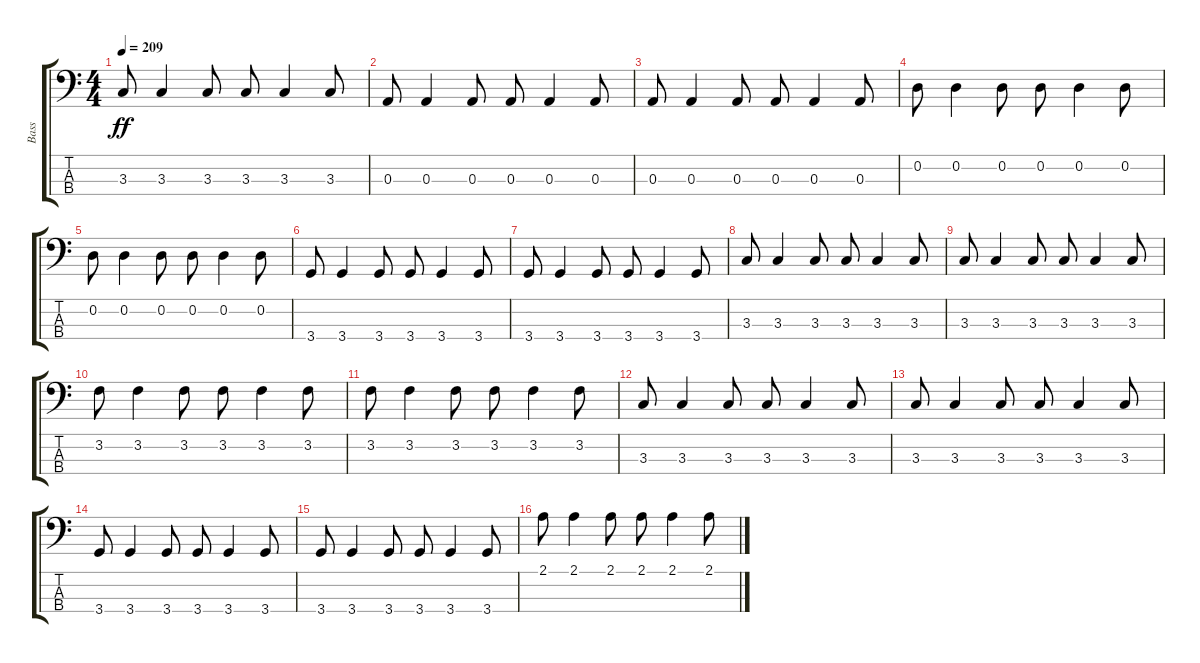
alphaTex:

\track ("Bass" "Bass") {instrument electricbasspick}
\staff {score tabs}
\tuning (G2 D2 A1 E1) {hide}
\ts (4 4)
\tempo 209
\clef f4
\ks c
3.3.8{dy ff} 3.3.4 3.3.8 3.3.8 3.3.4 3.3.8 |
0.3.8 0.3.4 0.3.8 0.3.8 0.3.4 0.3.8 |
0.3.8 0.3.4 0.3.8 0.3.8 0.3.4 0.3.8 |
0.2.8 0.2.4 0.2.8 0.2.8 0.2.4 0.2.8 |
0.2.8 0.2.4 0.2.8 0.2.8 0.2.4 0.2.8 |
3.4.8 3.4.4 3.4.8 3.4.8 3.4.4 3.4.8 |
3.4.8 3.4.4 3.4.8 3.4.8 3.4.4 3.4.8 |
3.3.8 3.3.4 3.3.8 3.3.8 3.3.4 3.3.8 |
3.3.8 3.3.4 3.3.8 3.3.8 3.3.4 3.3.8 |
3.2.8 3.2.4 3.2.8 3.2.8 3.2.4 3.2.8 |
3.2.8 3.2.4 3.2.8 3.2.8 3.2.4 3.2.8 |
3.3.8 3.3.4 3.3.8 3.3.8 3.3.4 3.3.8 |
3.3.8 3.3.4 3.3.8 3.3.8 3.3.4 3.3.8 |
3.4.8 3.4.4 3.4.8 3.4.8 3.4.4 3.4.8 |
3.4.8 3.4.4 3.4.8 3.4.8 3.4.4 3.4.8 |
2.1.8 2.1.4 2.1.8 2.1.8 2.1.4 2.1.8
